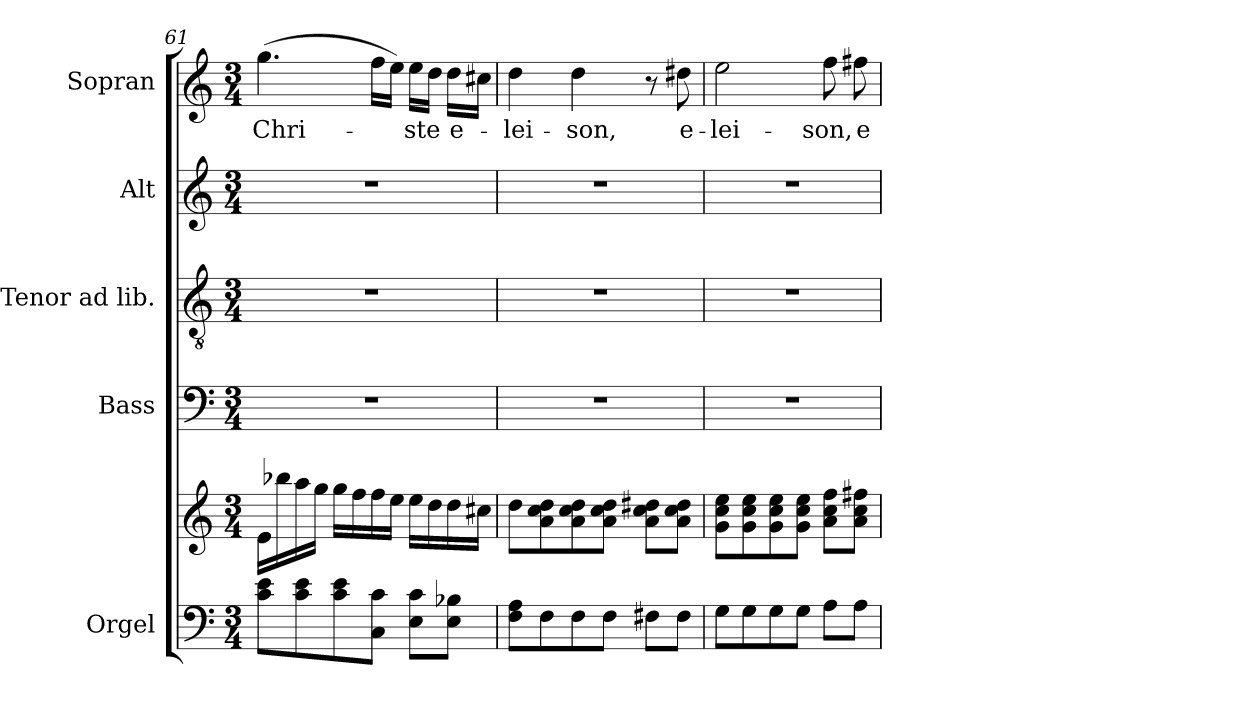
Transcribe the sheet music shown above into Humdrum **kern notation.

**kern	**kern	**kern	**kern	**kern	**kern	**text
*part5	*part5	*part4	*part3	*part2	*part1	*part1
*staff6	*staff5	*staff4	*staff3	*staff2	*staff1	*staff1
*I"Orgel	*	*I"Bass	*I"Tenor ad lib.	*I"Alt	*I"Sopran	*
*I'Org.	*	*I'B	*I'T	*I'A	*I'S	*
*clefF4	*clefG2	*clefF4	*clefGv2	*clefG2	*clefG2	*
*k[]	*k[]	*k[]	*k[]	*k[]	*k[]	*
*C:	*C:	*C:	*C:	*C:	*C:	*
*M3/4	*M3/4	*M3/4	*M3/4	*M3/4	*M3/4	*
=61	=61	=61	=61	=61	=61	=61
!	!	!	!	!	!	!LO:LY:b
8c\ 8e\L	16e\LL	2.r	2.r	2.r	(>4.gg\	Chri-
.	16bb-X\	.	.	.	.	.
8c\ 8e\	16aa\	.	.	.	.	.
.	16gg\JJ	.	.	.	.	.
8c\ 8e\	16gg\LL	.	.	.	.	.
.	16ff\	.	.	.	.	.
8C\ 8c\J	16ff\	.	.	.	16ff\LL	.
.	16ee\JJ	.	.	.	16ee\JJ)	.
!	!	!	!	!	!	!LO:LY:b
8E\ 8c\L	16ee\LL	.	.	.	16ee\LL	-ste
.	16dd\	.	.	.	16dd\JJ	.
!	!	!	!	!	!	!LO:LY:b
8E\ 8B-X\J	16dd\	.	.	.	16dd\LL	e-
.	16cc#X\JJ	.	.	.	16cc#X\JJ	.
!!LO:PB:g=z
=62	=62	=62	=62	=62	=62	=62
!	!	!	!	!	!	!LO:LY:b
8F\ 8A\L	8dd\L	2.r	2.r	2.r	4dd\	-lei-
8F\	8a\ 8cc\ 8dd\	.	.	.	.	.
!	!	!	!	!	!	!LO:LY:b
8F\	8a\ 8cc\ 8dd\	.	.	.	4dd\	-son,
8F\J	8a\ 8cc\ 8dd\J	.	.	.	.	.
8F#X\L	8a\ 8cc\ 8dd#X\L	.	.	.	8r	.
!	!	!	!	!	!	!LO:LY:b
8F#\J	8a\ 8cc\ 8dd#\J	.	.	.	8dd#X\	e-
=63	=63	=63	=63	=63	=63	=63
!	!	!	!	!	!	!LO:LY:b
8G\L	8g\ 8cc\ 8ee\L	2.r	2.r	2.r	2ee\	-lei-
8G\	8g\ 8cc\ 8ee\	.	.	.	.	.
8G\	8g\ 8cc\ 8ee\	.	.	.	.	.
8G\J	8g\ 8cc\ 8ee\J	.	.	.	.	.
!	!	!	!	!	!	!LO:LY:b
8A\L	8a\ 8cc\ 8ff\L	.	.	.	8ff\	-son,
!	!	!	!	!	!	!LO:LY:b
8A\J	8a\ 8cc\ 8ff#X\J	.	.	.	8ff#X\	e-
=	=	=	=	=	=	=
*-	*-	*-	*-	*-	*-	*-
